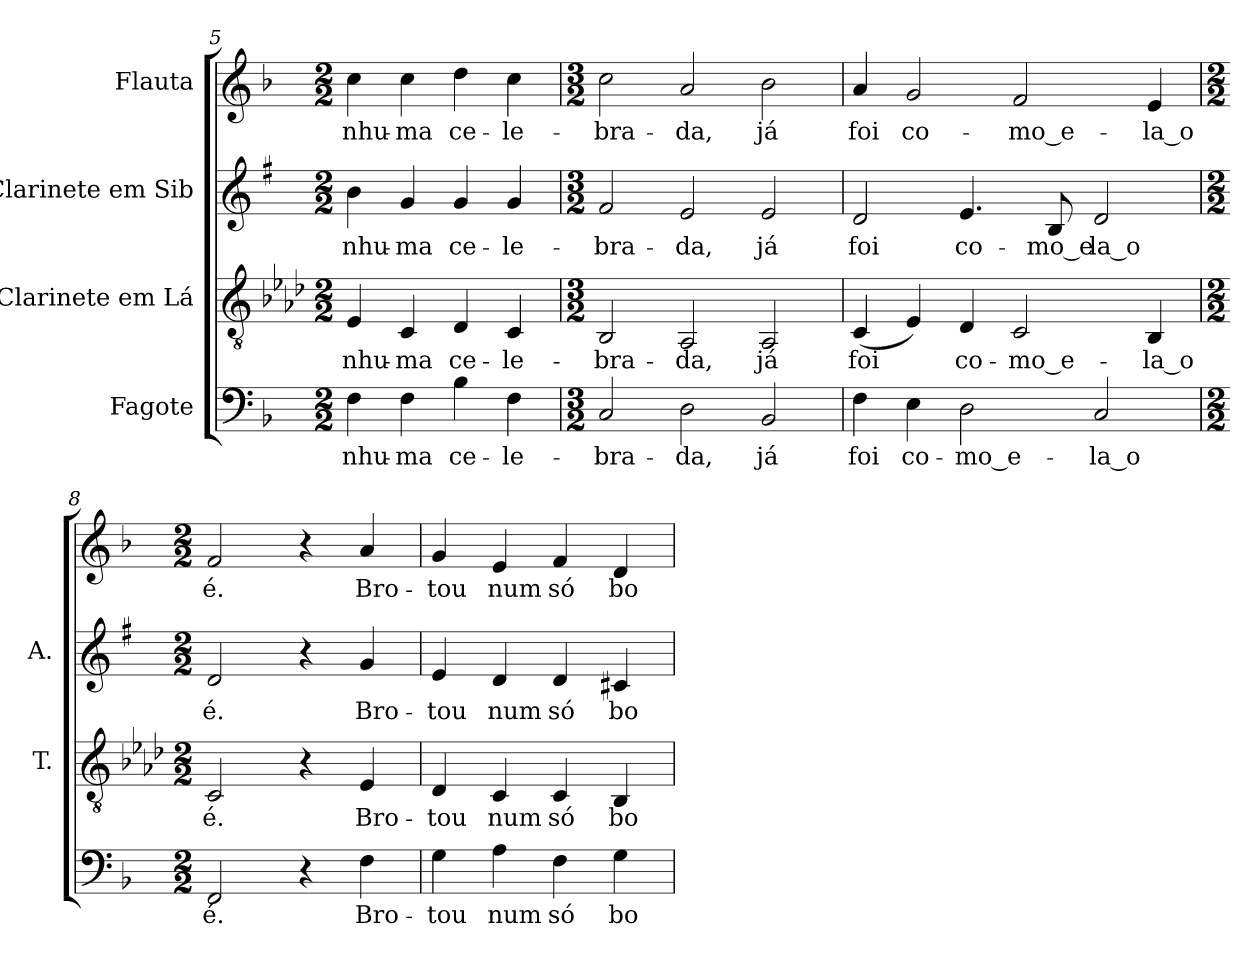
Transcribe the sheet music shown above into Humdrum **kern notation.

**kern	**text	**kern	**text	**kern	**text	**kern	**text
*part4	*part4	*part3	*part3	*part2	*part2	*part1	*part1
*staff4	*staff4	*staff3	*staff3	*staff2	*staff2	*staff1	*staff1
*I"Fagote	*	*I"Clarinete em Lá	*	*I"Clarinete em Sib	*	*I"Flauta	*
*	*	*I'T.	*	*I'A.	*	*	*
*clefF4	*	*clefGv2	*	*clefG2	*	*clefG2	*
*	*	*ITrd2c3	*	*ITrd1c2	*	*	*
*k[b-]	*	*k[b-]	*	*k[b-]	*	*k[b-]	*
*F:	*	*F:	*	*F:	*	*F:	*
*M2/2	*	*M2/2	*	*M2/2	*	*M2/2	*
=5	=5	=5	=5	=5	=5	=5	=5
!	!LO:LY:b:color=#000000	!	!	!	!	!	!
!	!	!	!LO:LY:b:color=#000000	!	!	!	!
!	!	!	!	!	!LO:LY:b:color=#000000	!	!
!	!	!	!	!	!	!	!LO:LY:b:color=#000000
4Fi\	-nhu-	4Ci/	-nhu-	4ai\	-nhu-	4cci\	-nhu-
!	!LO:LY:b:color=#000000	!	!	!	!	!	!
!	!	!	!LO:LY:b:color=#000000	!	!	!	!
!	!	!	!	!	!LO:LY:b:color=#000000	!	!
!	!	!	!	!	!	!	!LO:LY:b:color=#000000
4Fi\	-ma	4AAi/	-ma	4fi/	-ma	4cci\	-ma
!	!LO:LY:b:color=#000000	!	!	!	!	!	!
!	!	!	!LO:LY:b:color=#000000	!	!	!	!
!	!	!	!	!	!LO:LY:b:color=#000000	!	!
!	!	!	!	!	!	!	!LO:LY:b:color=#000000
4B-i\	ce-	4BB-i/	ce-	4fi/	ce-	4ddi\	ce-
!	!LO:LY:b:color=#000000	!	!	!	!	!	!
!	!	!	!LO:LY:b:color=#000000	!	!	!	!
!	!	!	!	!	!LO:LY:b:color=#000000	!	!
!	!	!	!	!	!	!	!LO:LY:b:color=#000000
4Fi\	-le-	4AAi/	-le-	4fi/	-le-	4cci\	-le-
!!LO:LB:g=z
=6	=6	=6	=6	=6	=6	=6	=6
*M3/2	*	*M3/2	*	*M3/2	*	*M3/2	*
!	!LO:LY:b:color=#000000	!	!	!	!	!	!
!	!	!	!LO:LY:b:color=#000000	!	!	!	!
!	!	!	!	!	!LO:LY:b:color=#000000	!	!
!	!	!	!	!	!	!	!LO:LY:b:color=#000000
2Ci/	-bra-	2GGi/	-bra-	2ei/	-bra-	2cci\	-bra-
!	!LO:LY:b:color=#000000	!	!	!	!	!	!
!	!	!	!LO:LY:b:color=#000000	!	!	!	!
!	!	!	!	!	!LO:LY:b:color=#000000	!	!
!	!	!	!	!	!	!	!LO:LY:b:color=#000000
2Di\	-da,	2FFi/	-da,	2di/	-da,	2ai/	-da,
!	!LO:LY:b:color=#000000	!	!	!	!	!	!
!	!	!	!LO:LY:b:color=#000000	!	!	!	!
!	!	!	!	!	!LO:LY:b:color=#000000	!	!
!	!	!	!	!	!	!	!LO:LY:b:color=#000000
2BB-i/	já	2FFi/	já	2di/	já	2b-i\	já
=7	=7	=7	=7	=7	=7	=7	=7
!	!LO:LY:b:color=#000000	!	!	!	!	!	!
!	!	!	!LO:LY:b:color=#000000	!	!	!	!
!	!	!	!	!	!LO:LY:b:color=#000000	!	!
!	!	!	!	!	!	!	!LO:LY:b:color=#000000
4Fi\	foi	(4AAi/	foi	2ci/	foi	4ai/	foi
!	!LO:LY:b:color=#000000	!	!	!	!	!	!
!	!	!	!	!	!	!	!LO:LY:b:color=#000000
4Ei\	co-	4Ci/)	.	.	.	2gi/	co-
!	!LO:LY:b:color=#000000	!	!	!	!	!	!
!	!	!	!LO:LY:b:color=#000000	!	!	!	!
!	!	!	!	!	!LO:LY:b:color=#000000	!	!
2Di\	-mo_e-	4BB-i/	co-	4.di/	co-	.	.
!	!	!	!LO:LY:b:color=#000000	!	!	!	!
!	!	!	!	!	!	!	!LO:LY:b:color=#000000
.	.	2AAi/	-mo_e-	.	.	2fi/	-mo_e-
!	!	!	!	!	!LO:LY:b:color=#000000	!	!
.	.	.	.	8Ai/	-mo_e-	.	.
!	!LO:LY:b:color=#000000	!	!	!	!	!	!
!	!	!	!	!	!LO:LY:b:color=#000000	!	!
2Ci/	-la_o	.	.	2ci/	-la_o	.	.
!	!	!	!LO:LY:b:color=#000000	!	!	!	!
!	!	!	!	!	!	!	!LO:LY:b:color=#000000
.	.	4GGi/	-la_o	.	.	4ei/	-la_o
=8	=8	=8	=8	=8	=8	=8	=8
*M2/2	*	*M2/2	*	*M2/2	*	*M2/2	*
!	!LO:LY:b:color=#000000	!	!	!	!	!	!
!	!	!	!LO:LY:b:color=#000000	!	!	!	!
!	!	!	!	!	!LO:LY:b:color=#000000	!	!
!	!	!	!	!	!	!	!LO:LY:b:color=#000000
2FFi/	é.	2AAi/	é.	2ci/	é.	2fi/	é.
4r	.	4r	.	4r	.	4r	.
!	!LO:LY:b:color=#000000	!	!	!	!	!	!
!	!	!	!LO:LY:b:color=#000000	!	!	!	!
!	!	!	!	!	!LO:LY:b:color=#000000	!	!
!	!	!	!	!	!	!	!LO:LY:b:color=#000000
4Fi\	Bro-	4Ci/	Bro-	4fi/	Bro-	4ai/	Bro-
=9	=9	=9	=9	=9	=9	=9	=9
!	!LO:LY:b:color=#000000	!	!	!	!	!	!
!	!	!	!LO:LY:b:color=#000000	!	!	!	!
!	!	!	!	!	!LO:LY:b:color=#000000	!	!
!	!	!	!	!	!	!	!LO:LY:b:color=#000000
4Gi\	-tou	4BB-i/	-tou	4di/	-tou	4gi/	-tou
!	!LO:LY:b:color=#000000	!	!	!	!	!	!
!	!	!	!LO:LY:b:color=#000000	!	!	!	!
!	!	!	!	!	!LO:LY:b:color=#000000	!	!
!	!	!	!	!	!	!	!LO:LY:b:color=#000000
4Ai\	num	4AAi/	num	4ci/	num	4ei/	num
!	!LO:LY:b:color=#000000	!	!	!	!	!	!
!	!	!	!LO:LY:b:color=#000000	!	!	!	!
!	!	!	!	!	!LO:LY:b:color=#000000	!	!
!	!	!	!	!	!	!	!LO:LY:b:color=#000000
4Fi\	só	4AAi/	só	4ci/	só	4fi/	só
!	!LO:LY:b:color=#000000	!	!	!	!	!	!
!	!	!	!LO:LY:b:color=#000000	!	!	!	!
!	!	!	!	!	!LO:LY:b:color=#000000	!	!
!	!	!	!	!	!	!	!LO:LY:b:color=#000000
4Gi\	bo-	4GGi/	bo-	4Bni/	bo-	4di/	bo-
=	=	=	=	=	=	=	=
*-	*-	*-	*-	*-	*-	*-	*-
